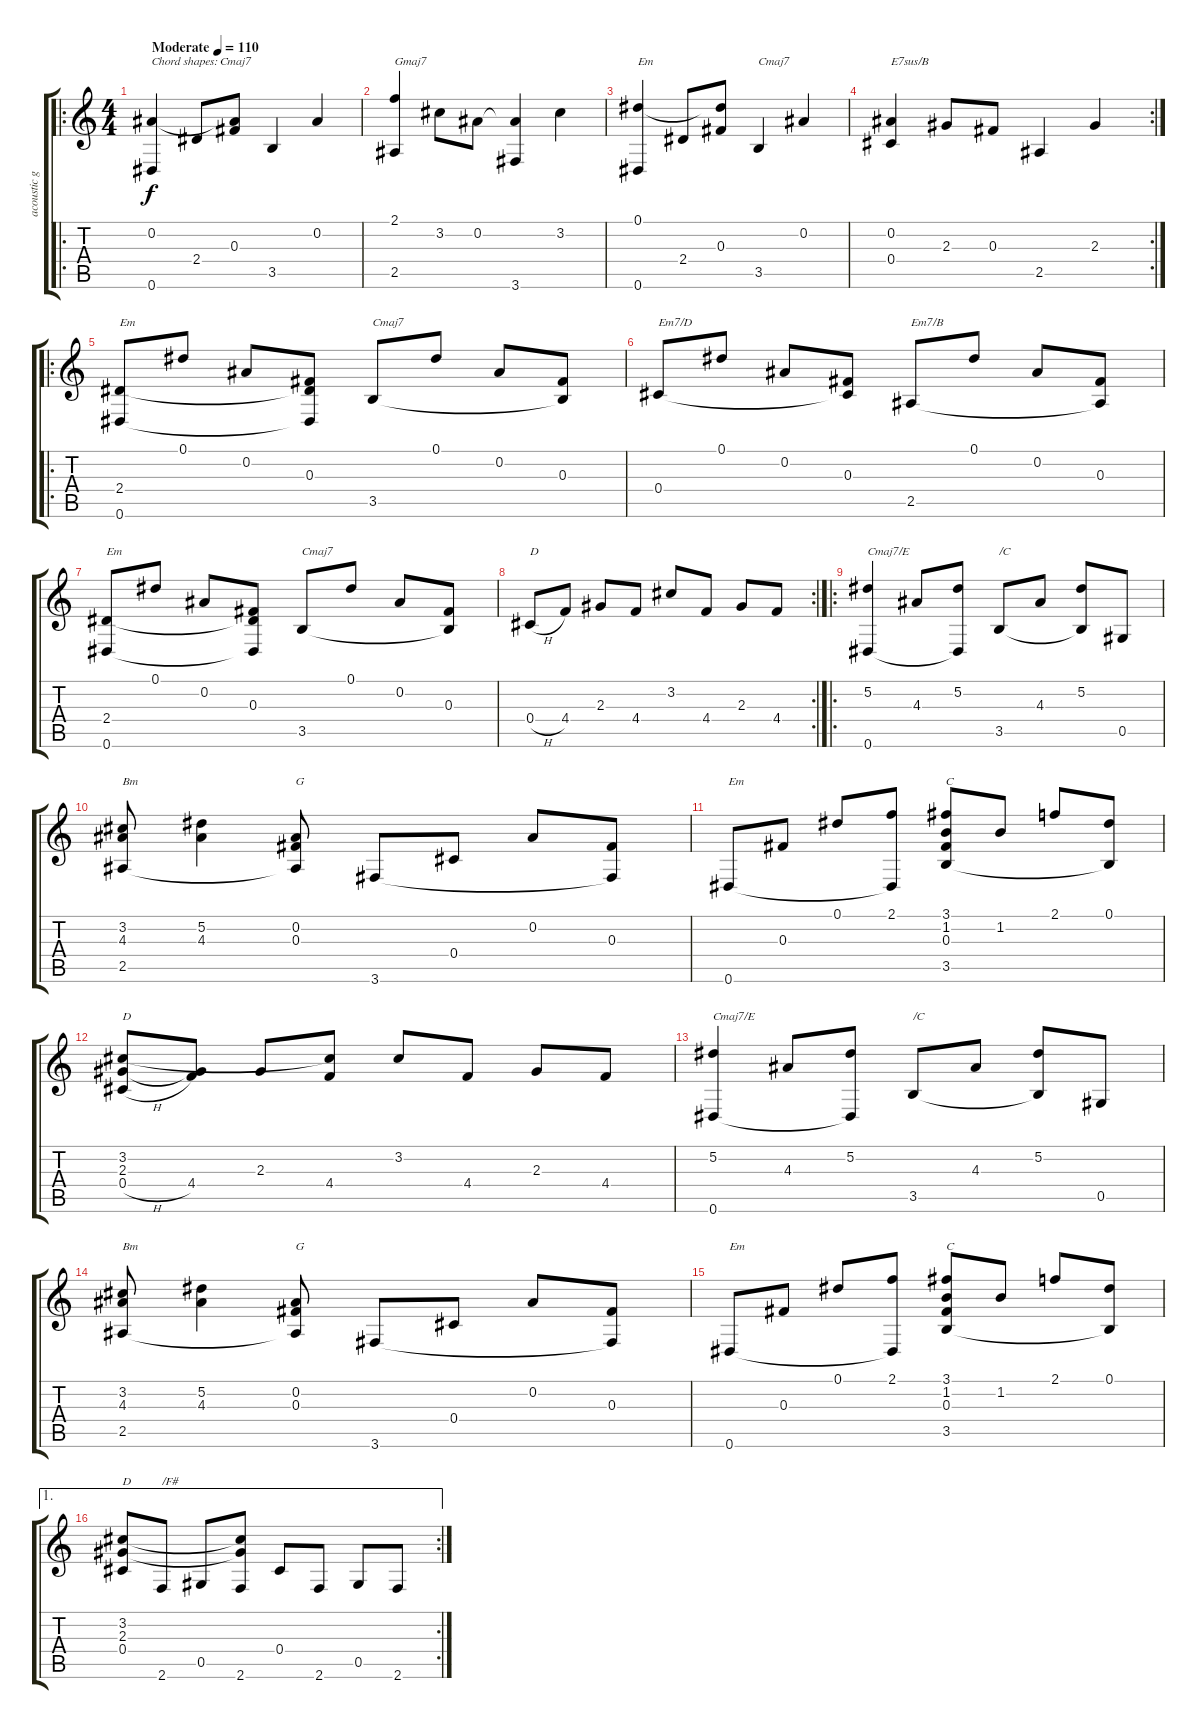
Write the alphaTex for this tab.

\track ("acoustic guitar, tune down half step" "acoustic g") {instrument acousticguitarsteel}
\staff {score tabs}
\tuning (Eb4 Bb3 Gb3 Db3 Ab2 Eb2) {hide}
\ro
\ts (4 4)
\tempo (110 "Moderate")
\clef g2
\ks c
(0.2 0.6).4{txt "Chord shapes: Cmaj7" dy f instrument acousticguitarsteel} 2.4.8 (0.2{t} 0.3).8 3.5.4 0.2.4 |
(2.1 2.5).4{txt "Gmaj7"} 3.2.8 0.2.8 (0.2{t} 3.6).4 3.2.4 |
(0.1 0.6).4{txt "Em"} 2.4.8 (0.1{t} 0.3).8 3.5.4{txt "Cmaj7"} 0.2.4 |
\rc 2
(0.2 0.4).4{txt "E7sus/B"} 2.3.8 0.3.8 2.5.4 2.3.4 |
\ro
(2.4 0.6).8{txt "Em"} 0.1.8 0.2.8 (0.3 2.4{t} 0.6{t}).8 3.5.8{txt "Cmaj7"} 0.1.8 0.2.8 (0.3 3.5{t}).8 |
0.4.8{txt "Em7/D"} 0.1.8 0.2.8 (0.3 0.4{t}).8 2.5.8{txt "Em7/B"} 0.1.8 0.2.8 (0.3 2.5{t}).8 |
(2.4 0.6).8{txt "Em"} 0.1.8 0.2.8 (0.3 2.4{t} 0.6{t}).8 3.5.8{txt "Cmaj7"} 0.1.8 0.2.8 (0.3 3.5{t}).8 |
\rc 2
0.4{h}.8{txt "D"} 4.4.8 2.3.8 4.4.8 3.2.8 4.4.8 2.3.8 4.4.8 |
\ro
(5.2 0.6).4{txt "Cmaj7/E"} 4.3.8 (5.2 0.6{t}).8 3.5.8{txt "/C"} 4.3.8 (5.2 3.5{t}).8 0.5.8 |
(3.2 4.3 2.5).8{txt "Bm"} (5.2 4.3).4 (0.2 0.3 2.5{t}).8{txt "G"} 3.6.8 0.4.8 0.2.8 (0.3 3.6{t}).8 |
0.6.8{txt "Em"} 0.3.8 0.1.8 (2.1 0.6{t}).8 (3.1 1.2 0.3 3.5).8{txt "C"} 1.2.8 2.1.8 (0.1 3.5{t}).8 |
(3.2 2.3 0.4{h}).8{txt "D"} (2.3{t} 4.4).8 2.3.8 (3.2{t} 4.4).8 3.2.8 4.4.8 2.3.8 4.4.8 |
(5.2 0.6).4{txt "Cmaj7/E"} 4.3.8 (5.2 0.6{t}).8 3.5.8{txt "/C"} 4.3.8 (5.2 3.5{t}).8 0.5.8 |
(3.2 4.3 2.5).8{txt "Bm"} (5.2 4.3).4 (0.2 0.3 2.5{t}).8{txt "G"} 3.6.8 0.4.8 0.2.8 (0.3 3.6{t}).8 |
0.6.8{txt "Em"} 0.3.8 0.1.8 (2.1 0.6{t}).8 (3.1 1.2 0.3 3.5).8{txt "C"} 1.2.8 2.1.8 (0.1 3.5{t}).8 |
\ae 1
\rc 2
(3.2 2.3 0.4).8{txt "D"} 2.6.8{txt "/F#"} 0.5.8 (3.2{t} 2.3{t} 2.6).8 0.4.8 2.6.8 0.5.8 2.6.8
